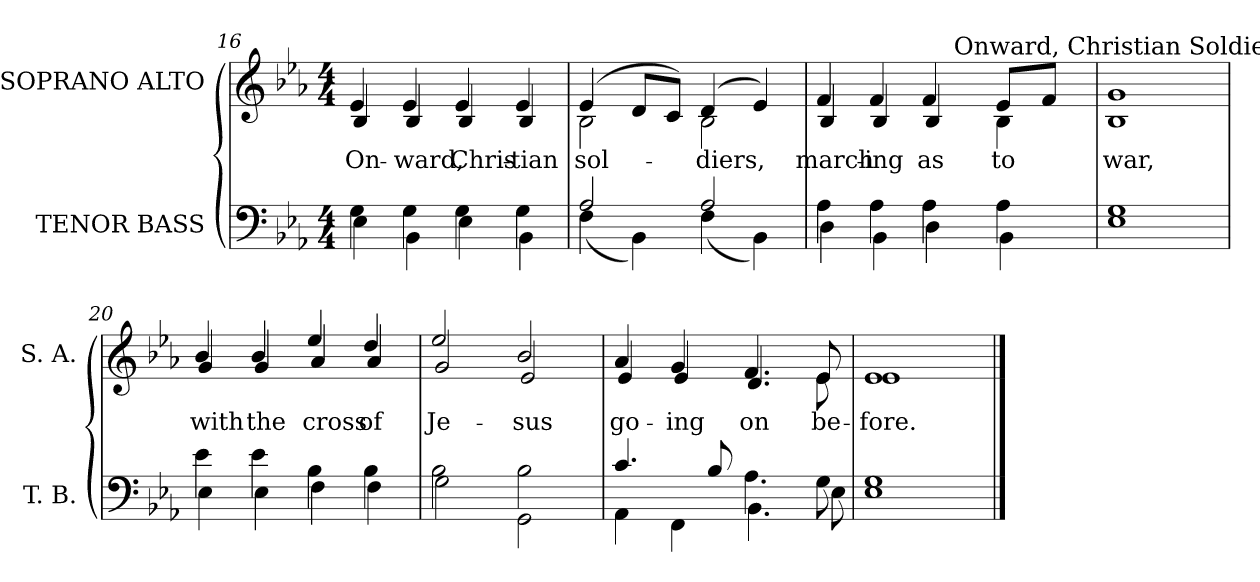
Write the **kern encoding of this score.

**kern	**kern	**text
*part2	*part1	*part1
*staff2	*staff1	*staff1
*I"TENOR BASS	*I"SOPRANO ALTO	*
*I'T. B.	*I'S. A.	*
!!LO:PB:g=z
*clefF4	*clefG2	*
*k[b-e-a-]	*k[b-e-a-]	*
*E-:	*E-:	*
*M4/4	*M4/4	*
=16	=16	=16
*^	*	*
!	!	!LO:TX:a:t=Page 2	!
!	!	!LO:TX:a:i:t=Refrain	!
!	!	!	!LO:LY:b:color=#000000
*	*	*^	*
4Gi\	4E-i\	4e-i/	4B-i/	On-
!	!	!	!	!LO:LY:b:color=#000000
4Gi\	4BB-i\	4e-i/	4B-i/	-ward,
!	!	!	!	!LO:LY:b:color=#000000
4Gi\	4E-i\	4e-i/	4B-i/	Chris-
!	!	!	!	!LO:LY:b:color=#000000
4Gi\	4BB-i\	4e-i/	4B-i/	-tian
=17	=17	=17	=17	=17
!	!	!	!	!LO:LY:b:color=#000000
2A-i/	(4Fi\	(4e-i/	2B-i\	sol-
.	4BB-i\)	8di/L	.	.
.	.	8ci/J)	.	.
!	!	!	!	!LO:LY:b:color=#000000
2A-i/	(4Fi\	(4di/	2B-i\	-diers,
.	4BB-i\)	4e-i/)	.	.
*	*	*v	*v	*
=18	=18	=18	=18
!	!	!	!LO:LY:b:color=#000000
*	*	*^	*
*	*	*	*^	*
4A-i\	4Di\	4fi/	4B-i/	2ryy	march-
!	!	!	!	!	!LO:LY:b:color=#000000
4A-i\	4BB-i\	4fi/	4B-i/	.	-ing
!	!	!	!	!	!LO:LY:b:color=#000000
4A-i\	4Di\	4fi/	4B-i/	16ryy	as
.	.	.	.	128ryy	.
.	.	.	.	512ryy	.
!	!	!	!	!LO:TX:a:t=Onward, Christian Soldiers	!
.	.	.	.	4ryy	.
!	!	!	!	!	!LO:LY:b:color=#000000
4A-i\	4BB-i\	8e-i/L	4B-i\	.	to
.	.	.	.	8ryy	.
.	.	8fi/J	.	.	.
.	.	.	.	32ryy	.
.	.	.	.	64ryy	.
.	.	.	.	256.ryy	.
*	*	*v	*v	*v	*
=19	=19	=19	=19
*	*	*^	*
*	*	*	*^	*
!	!	!	!	!	!LO:LY:b:color=#000000
*	*	*	*v	*v	*
1Gi	1E-i	1gi	1B-i	war,
!!LO:LB:g=z	!!
=20	=20	=20	=20	=20
!	!	!	!	!LO:LY:b:color=#000000
4e-i\	4E-i\	4b-i/	4gi/	with
!	!	!	!	!LO:LY:b:color=#000000
4e-i\	4E-i\	4b-i/	4gi/	the
!	!	!	!	!LO:LY:b:color=#000000
4B-i\	4Fi\	4ee-i/	4a-i/	cross
!	!	!	!	!LO:LY:b:color=#000000
4B-i\	4Fi\	4ddi/	4a-i/	of
=21	=21	=21	=21	=21
!	!	!	!	!LO:LY:b:color=#000000
2B-i\	2Gi\	2ee-i/	2gi/	Je-
!	!	!	!	!LO:LY:b:color=#000000
2B-i\	2GGi\	2b-i/	2e-i/	-sus
=22	=22	=22	=22	=22
!	!	!	!	!LO:LY:b:color=#000000
4.ci/	4AA-i\	4a-i/	4e-i/	go-
!	!	!	!	!LO:LY:b:color=#000000
.	4FFi\	4gi/	4e-i/	-ing
8B-i/	.	.	.	.
!	!	!	!	!LO:LY:b:color=#000000
4.A-i\	4.BB-i\	4.fi/	4.di/	on
!	!	!	!	!LO:LY:b:color=#000000
8Gi\	8E-i\	8e-i/	8e-i\	be-
=23	=23	=23	=23	=23
!	!	!	!	!LO:LY:b:color=#000000
1Gi	1E-i	1e-i	1e-i	-fore.
*v	*v	*	*	*
*	*v	*v	*
==	==	==
*-	*-	*-
